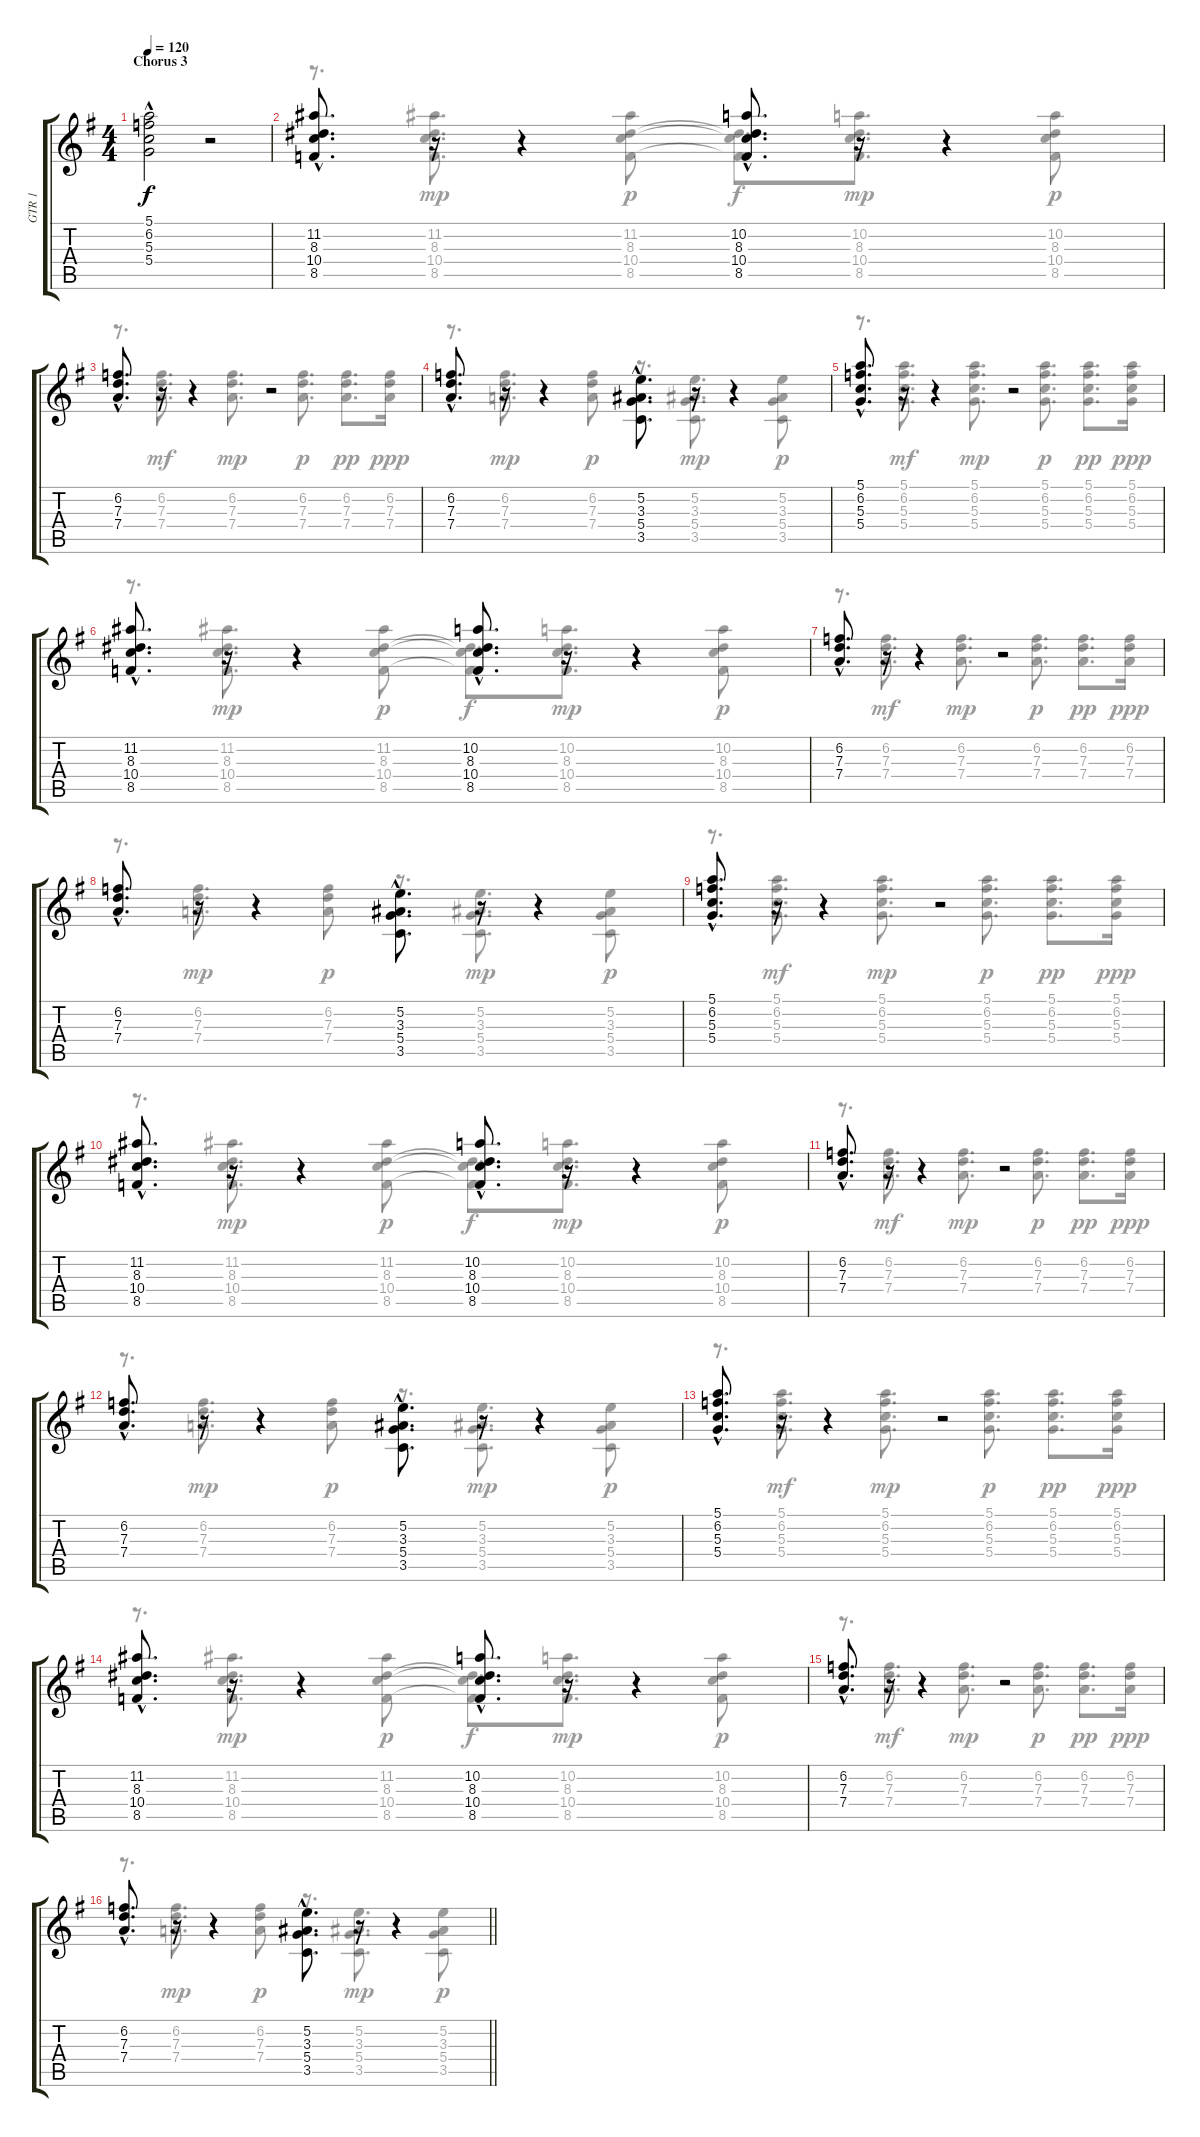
\track ("GTR 1" "GTR 1") {instrument electricguitarclean}
\staff {score tabs}
\tuning (E4 B3 G3 D3 A2 E2) {hide}
\voice
\ts (4 4)
\section ("" "Chorus 3")
\tempo 120
\clef g2
\ks g
(5.1{hac} 6.2 5.3 5.4).2{dy f} r.2 |
(11.2{hac} 8.3 10.4 8.5).8{d} r.16 r.4 (10.2{hac} 8.3 10.4 8.5).8{d} r.16 r.4 |
(6.2 7.3 7.4{hac}).8{d} r.16 r.4 r.2 |
(6.2{hac} 7.3 7.4).8{d} r.16 r.4 (5.2{hac} 3.3 5.4 3.5).8{d beam Down} r.16 r.4 |
(5.1{hac} 6.2 5.3 5.4).8{d} r.16 r.4 r.2 |
(11.2{hac} 8.3 10.4 8.5).8{d} r.16 r.4 (10.2{hac} 8.3 10.4 8.5).8{d} r.16 r.4 |
(6.2 7.3 7.4{hac}).8{d} r.16 r.4 r.2 |
(6.2{hac} 7.3 7.4).8{d} r.16 r.4 (5.2{hac} 3.3 5.4 3.5).8{d beam Down} r.16 r.4 |
(5.1{hac} 6.2 5.3 5.4).8{d} r.16 r.4 r.2 |
(11.2{hac} 8.3 10.4 8.5).8{d} r.16 r.4 (10.2{hac} 8.3 10.4 8.5).8{d} r.16 r.4 |
(6.2 7.3 7.4{hac}).8{d} r.16 r.4 r.2 |
(6.2{hac} 7.3 7.4).8{d} r.16 r.4 (5.2{hac} 3.3 5.4 3.5).8{d beam Down} r.16 r.4 |
(5.1{hac} 6.2 5.3 5.4).8{d} r.16 r.4 r.2 |
(11.2{hac} 8.3 10.4 8.5).8{d} r.16 r.4 (10.2{hac} 8.3 10.4 8.5).8{d} r.16 r.4 |
(6.2 7.3 7.4{hac}).8{d} r.16 r.4 r.2 |
\barLineRight lightlight
(6.2{hac} 7.3 7.4).8{d} r.16 r.4 (5.2{hac} 3.3 5.4 3.5).8{d beam Down} r.16 r.4
\voice
\clef g2
\ottava regular
\simile none
\ks g
|
r.8{d} (11.2 8.3 10.4 8.5).8{d dy mp} (11.2 8.3 10.4 8.5).8{dy p} (8.3{t} 10.4{t} 8.5{t}).8{d dy f} (10.2 8.3 10.4 8.5).8{d dy mp} (10.2 8.3 10.4 8.5).8{dy p} |
r.8{d} (6.2 7.3 7.4).8{d dy mf} (6.2 7.3 7.4).8{d dy mp} (6.2 7.3 7.4).8{d dy p} (6.2 7.3 7.4).8{d dy pp} (6.2 7.3 7.4).16{dy ppp} |
r.8{d} (6.2 7.3 7.4).8{d dy mp} (6.2 7.3 7.4).8{dy p} r.8{d beam Down} (5.2 3.3 5.4 3.5).8{d dy mp beam Down} (5.2 3.3 5.4 3.5).8{dy p beam Down} |
r.8{d} (5.1 6.2 5.3 5.4).8{d dy mf} (5.1 6.2 5.3 5.4).8{d dy mp} (5.1 6.2 5.3 5.4).8{d dy p} (5.1 6.2 5.3 5.4).8{d dy pp} (5.1 6.2 5.3 5.4).16{dy ppp} |
r.8{d} (11.2 8.3 10.4 8.5).8{d dy mp} (11.2 8.3 10.4 8.5).8{dy p} (8.3{t} 10.4{t} 8.5{t}).8{d dy f} (10.2 8.3 10.4 8.5).8{d dy mp} (10.2 8.3 10.4 8.5).8{dy p} |
r.8{d} (6.2 7.3 7.4).8{d dy mf} (6.2 7.3 7.4).8{d dy mp} (6.2 7.3 7.4).8{d dy p} (6.2 7.3 7.4).8{d dy pp} (6.2 7.3 7.4).16{dy ppp} |
r.8{d} (6.2 7.3 7.4).8{d dy mp} (6.2 7.3 7.4).8{dy p} r.8{d beam Down} (5.2 3.3 5.4 3.5).8{d dy mp beam Down} (5.2 3.3 5.4 3.5).8{dy p beam Down} |
r.8{d} (5.1 6.2 5.3 5.4).8{d dy mf} (5.1 6.2 5.3 5.4).8{d dy mp} (5.1 6.2 5.3 5.4).8{d dy p} (5.1 6.2 5.3 5.4).8{d dy pp} (5.1 6.2 5.3 5.4).16{dy ppp} |
r.8{d} (11.2 8.3 10.4 8.5).8{d dy mp} (11.2 8.3 10.4 8.5).8{dy p} (8.3{t} 10.4{t} 8.5{t}).8{d dy f} (10.2 8.3 10.4 8.5).8{d dy mp} (10.2 8.3 10.4 8.5).8{dy p} |
r.8{d} (6.2 7.3 7.4).8{d dy mf} (6.2 7.3 7.4).8{d dy mp} (6.2 7.3 7.4).8{d dy p} (6.2 7.3 7.4).8{d dy pp} (6.2 7.3 7.4).16{dy ppp} |
r.8{d} (6.2 7.3 7.4).8{d dy mp} (6.2 7.3 7.4).8{dy p} r.8{d beam Down} (5.2 3.3 5.4 3.5).8{d dy mp beam Down} (5.2 3.3 5.4 3.5).8{dy p beam Down} |
r.8{d} (5.1 6.2 5.3 5.4).8{d dy mf} (5.1 6.2 5.3 5.4).8{d dy mp} (5.1 6.2 5.3 5.4).8{d dy p} (5.1 6.2 5.3 5.4).8{d dy pp} (5.1 6.2 5.3 5.4).16{dy ppp} |
r.8{d} (11.2 8.3 10.4 8.5).8{d dy mp} (11.2 8.3 10.4 8.5).8{dy p} (8.3{t} 10.4{t} 8.5{t}).8{d dy f} (10.2 8.3 10.4 8.5).8{d dy mp} (10.2 8.3 10.4 8.5).8{dy p} |
r.8{d} (6.2 7.3 7.4).8{d dy mf} (6.2 7.3 7.4).8{d dy mp} (6.2 7.3 7.4).8{d dy p} (6.2 7.3 7.4).8{d dy pp} (6.2 7.3 7.4).16{dy ppp} |
\barLineRight lightlight
r.8{d} (6.2 7.3 7.4).8{d dy mp} (6.2 7.3 7.4).8{dy p} r.8{d beam Down} (5.2 3.3 5.4 3.5).8{d dy mp beam Down} (5.2 3.3 5.4 3.5).8{dy p beam Down}
